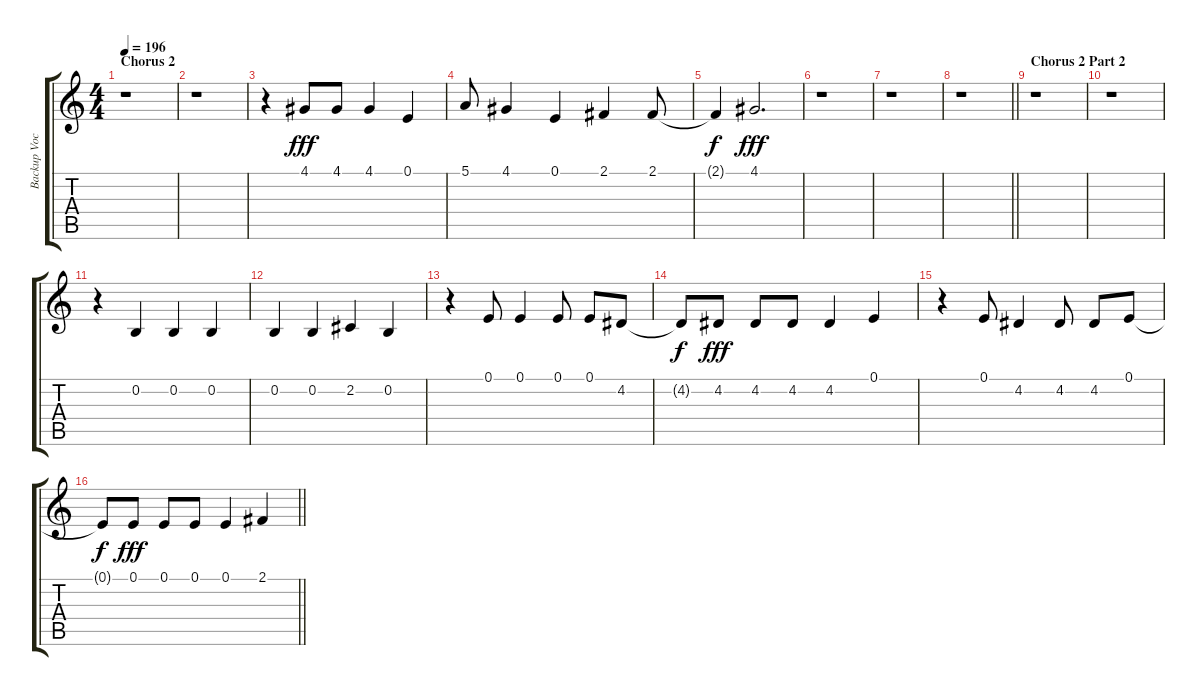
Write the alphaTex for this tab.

\track ("Backup Vocals" "Backup Voc") {instrument oboe}
\staff {score tabs}
\tuning (E4 B3 G3 D3 A2 E2) {hide}
\ts (4 4)
\section ("" "Chorus 2")
\tempo 196
\clef g2
\ks c
r.1{dy fff} |
r.1 |
r.4 4.1.8 4.1.8 4.1.4 0.1.4 |
5.1.8 4.1.4 0.1.4 2.1.4 2.1.8 |
2.1{t}.4{dy f} 4.1.2{d dy fff} |
r.1 |
r.1 |
\barLineRight lightlight
r.1 |
\section ("" "Chorus 2 Part 2")
r.1 |
r.1 |
r.4 0.2.4 0.2.4 0.2.4 |
0.2.4 0.2.4 2.2.4 0.2.4 |
r.4 0.1.8 0.1.4 0.1.8 0.1.8 4.2.8 |
4.2{t}.8{dy f} 4.2.8{dy fff} 4.2.8 4.2.8 4.2.4 0.1.4 |
r.4 0.1.8 4.2.4 4.2.8 4.2.8 0.1.8 |
\barLineRight lightlight
0.1{t}.8{dy f} 0.1.8{dy fff} 0.1.8 0.1.8 0.1.4 2.1.4
